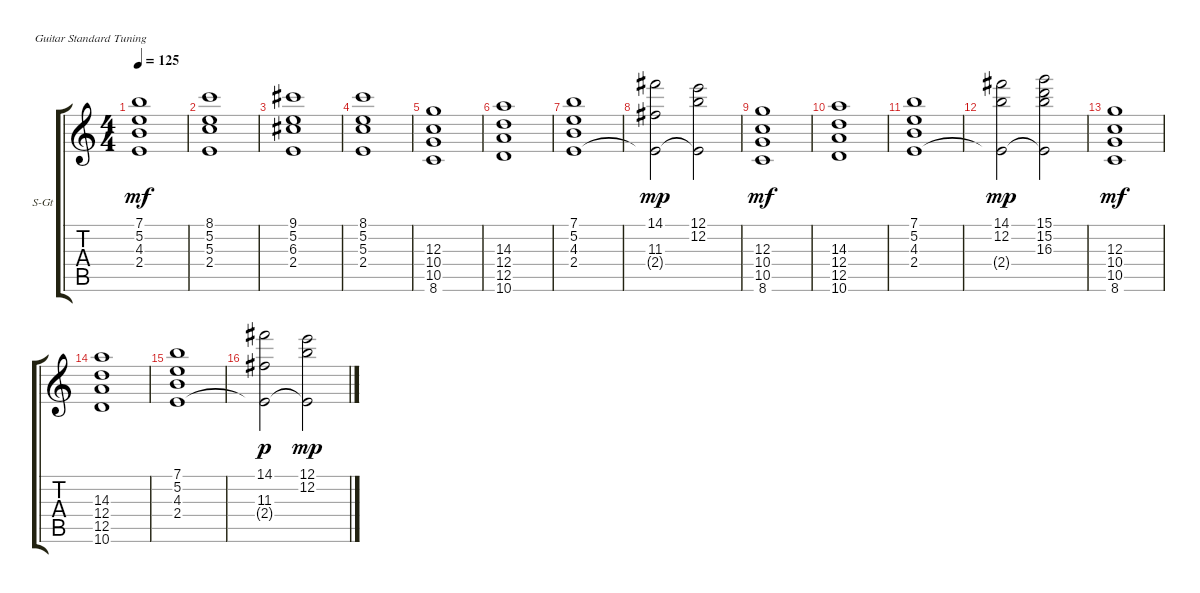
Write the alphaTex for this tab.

\bracketExtendMode groupsimilarinstruments
\firstSystemTrackNameOrientation horizontal
\otherSystemsTrackNameOrientation horizontal
\track ("Синтезатор" "S-Gt") {instrument stringensemble2}
\staff {score tabs}
\tuning (E4 B3 G3 D3 A2 E2)
\displaytranspose 12
\ts (4 4)
\tempo 125
\clef g2
\ks c
(7.1 5.2 4.3 2.4).1{dy mf} |
(8.1 5.2 5.3 2.4).1 |
(9.1 5.2 6.3 2.4).1 |
(8.1 5.2 5.3 2.4).1 |
(12.3 10.4 10.5 8.6).1 |
(14.3 12.4 12.5 10.6).1 |
(7.1 5.2 4.3 2.4).1 |
(14.1 11.3 2.4{t}).2{dy mp} (12.1 12.2 2.4{t}).2 |
(12.3 10.4 10.5 8.6).1{dy mf} |
(14.3 12.4 12.5 10.6).1 |
(7.1 5.2 4.3 2.4).1 |
(14.1 12.2 2.4{t}).2{dy mp} (15.1 15.2 16.3 2.4{t}).2 |
(12.3 10.4 10.5 8.6).1{dy mf} |
(14.3 12.4 12.5 10.6).1 |
(7.1 5.2 4.3 2.4).1 |
(14.1 11.3 2.4{t}).2{dy p} (12.1 12.2 2.4{t}).2{dy mp}
